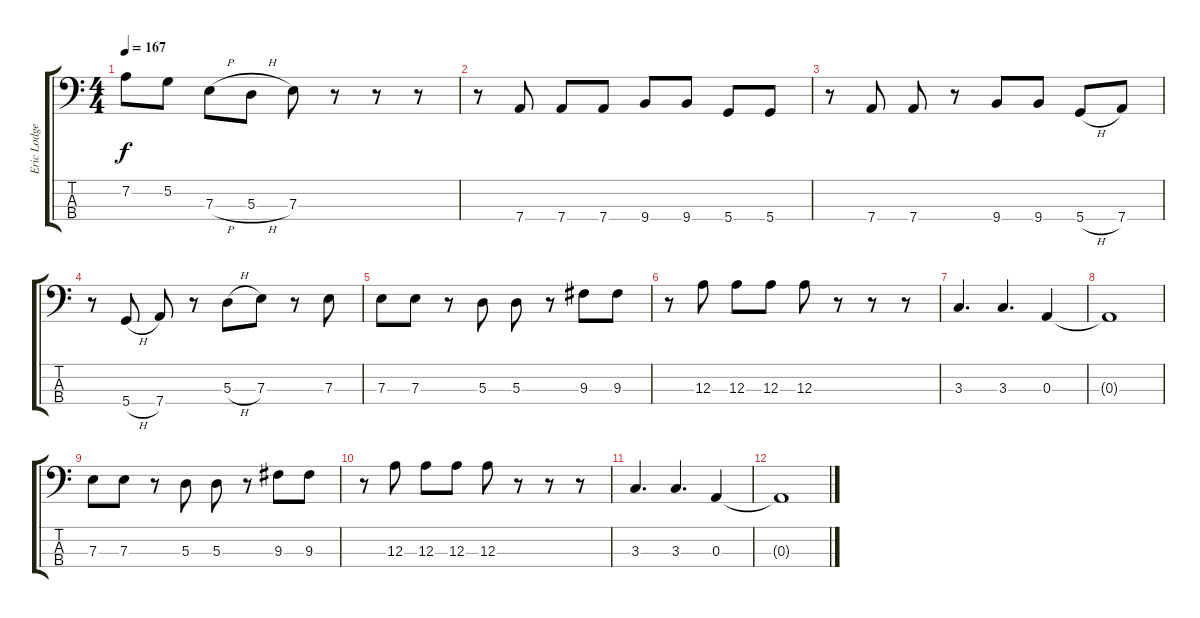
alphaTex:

\track ("Eric Lodge" "Eric Lodge") {instrument electricbassfinger}
\staff {score tabs}
\tuning (G2 D2 A1 D1) {hide}
\ts (4 4)
\tempo 167
\clef f4
\ks c
7.2.8{dy f} 5.2.8 7.3{h}.8 5.3{h}.8 7.3.8 r.8 r.8 r.8 |
r.8 7.4.8 7.4.8 7.4.8 9.4.8 9.4.8 5.4.8 5.4.8 |
r.8 7.4.8 7.4.8 r.8 9.4.8 9.4.8 5.4{h}.8 7.4.8 |
r.8 5.4{h}.8 7.4.8 r.8 5.3{h}.8 7.3.8 r.8 7.3.8 |
7.3.8 7.3.8 r.8 5.3.8 5.3.8 r.8 9.3.8 9.3.8 |
r.8 12.3.8 12.3.8 12.3.8 12.3.8 r.8 r.8 r.8 |
3.3.4{d} 3.3.4{d} 0.3.4 |
0.3{t}.1 |
7.3.8 7.3.8 r.8 5.3.8 5.3.8 r.8 9.3.8 9.3.8 |
r.8 12.3.8 12.3.8 12.3.8 12.3.8 r.8 r.8 r.8 |
3.3.4{d} 3.3.4{d} 0.3.4 |
0.3{t}.1
